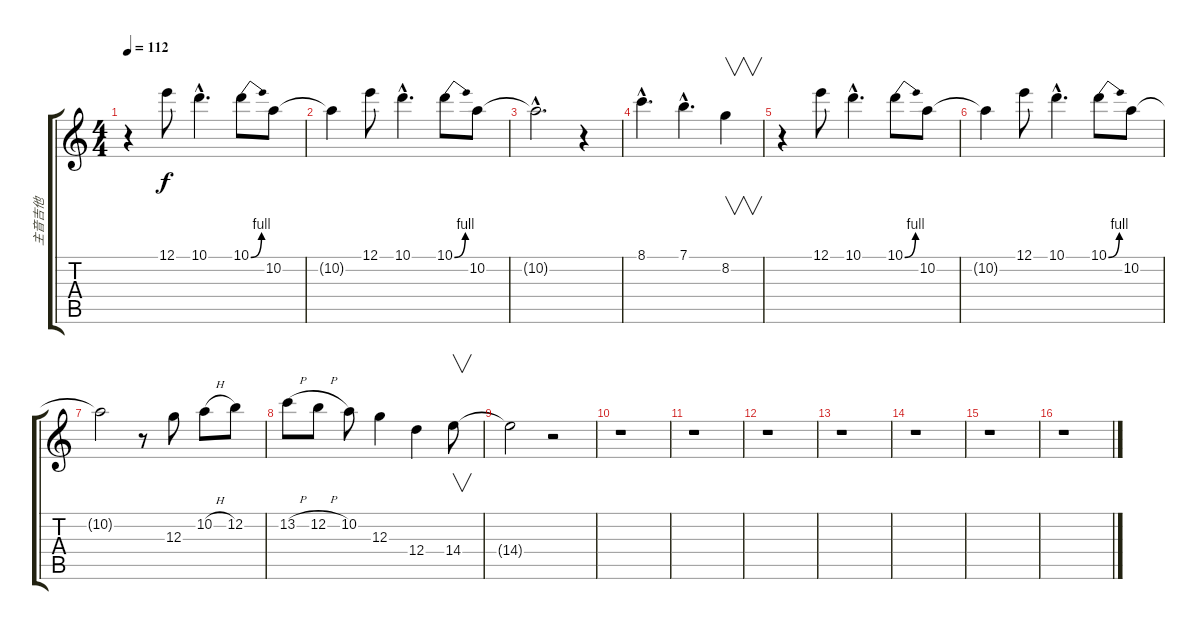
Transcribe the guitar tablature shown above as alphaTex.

\track ("主音吉他" "主音吉他") {instrument distortionguitar}
\staff {score tabs}
\tuning (E4 B3 G3 D3 A2 E2) {hide}
\ts (4 4)
\tempo 112
\clef g2
\ks c
r.4{dy f} 12.1.8 10.1{hac}.4{d} 10.1{be (bend 0 0 60 4)}.8 10.2.8 |
10.2{t}.4 12.1.8 10.1{hac}.4{d} 10.1{be (bend 0 0 60 4)}.8 10.2.8 |
10.2{hac t}.2{d} r.4 |
8.1{hac}.4{d} 7.1{hac}.4{d} 8.2.4{v} |
r.4 12.1.8 10.1{hac}.4{d} 10.1{be (bend 0 0 60 4)}.8 10.2.8 |
10.2{t}.4 12.1.8 10.1{hac}.4{d} 10.1{be (bend 0 0 60 4)}.8 10.2.8 |
10.2{t}.2 r.8 12.3.8 10.2{h}.8 12.2.8 |
13.2{h}.8 12.2{h}.8 10.2.8 12.3.4 12.4.4 14.4.8{v} |
14.4{t}.2 r.2 |
r.1 |
r.1 |
r.1 |
r.1 |
r.1 |
r.1 |
r.1
